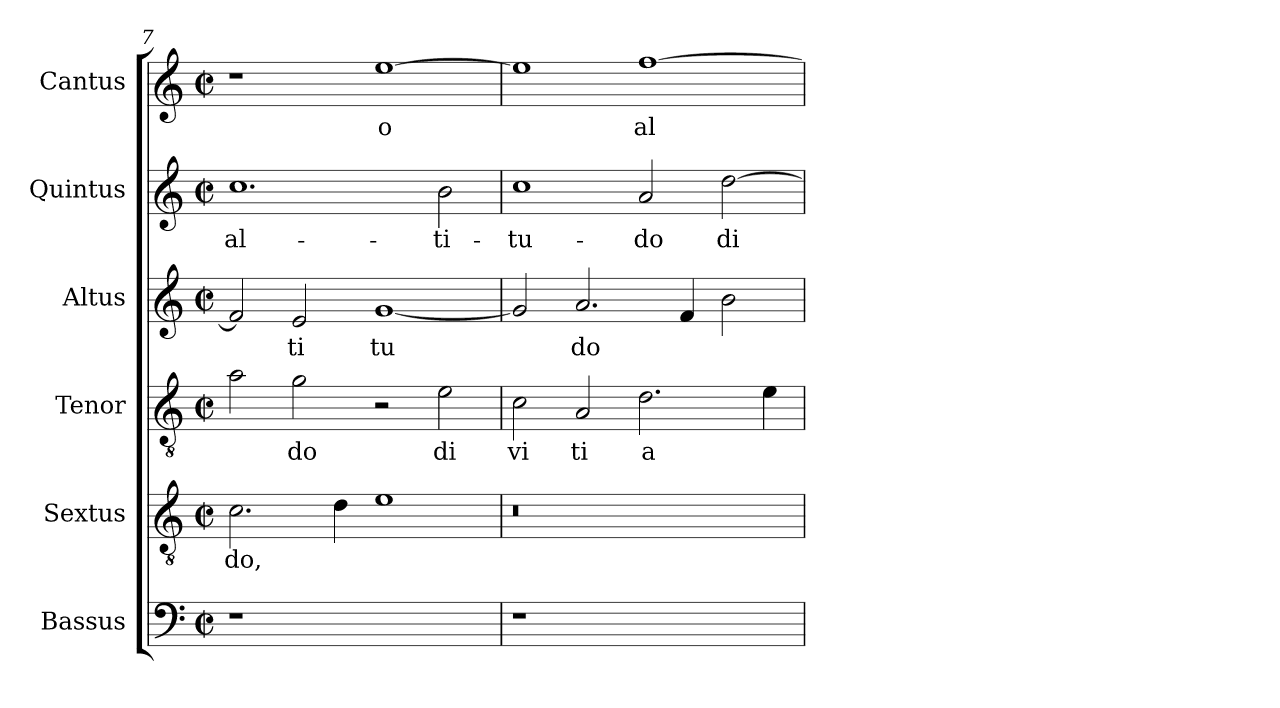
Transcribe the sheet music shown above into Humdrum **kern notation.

**kern	**kern	**text	**kern	**text	**kern	**text	**kern	**text	**kern	**text
*part6	*part5	*part5	*part4	*part4	*part3	*part3	*part2	*part2	*part1	*part1
*staff6	*staff5	*staff5	*staff4	*staff4	*staff3	*staff3	*staff2	*staff2	*staff1	*staff1
*I"Bassus	*I"Sextus	*	*I"Tenor	*	*I"Altus	*	*I"Quintus	*	*I"Cantus	*
!!LO:LB:g=z
*clefF4	*clefGv2	*	*clefGv2	*	*clefG2	*	*clefG2	*	*clefG2	*
*k[]	*k[]	*	*k[]	*	*k[]	*	*k[]	*	*k[]	*
*C:	*C:	*	*C:	*	*C:	*	*C:	*	*C:	*
*M2/2	*M2/2	*	*M2/2	*	*M2/2	*	*M2/2	*	*M2/2	*
*met(c|)	*met(c|)	*	*met(c|)	*	*met(c|)	*	*met(c|)	*	*met(c|)	*
=7	=7	=7	=7	=7	=7	=7	=7	=7	=7	=7
!	!	!LO:LY:b:cj	!	!LO:LY:b:cj	!	!LO:LY:b:cj	!	!LO:LY:b:cj	!	!
1r	2.c\	do,	2a\	.	2f/]	.	1.cc	al-	1r	.
!	!	!	!	!LO:LY:b:cj	!	!LO:LY:b:cj	!	!	!	!
.	.	.	2g\	do	2e/	ti	.	.	.	.
!	!	!LO:LY:b:cj	!	!	!	!	!	!	!	!
.	4d\	.	.	.	.	.	.	.	.	.
!	!	!LO:LY:b:cj	!	!	!	!LO:LY:b:cj	!	!	!	!LO:LY:b:cj
1ryy	1e	.	2r	.	[<1g	tu	.	.	[>1ee	o
!	!	!	!	!LO:LY:b:cj	!	!	!	!LO:LY:b:cj	!	!
.	.	.	2e\	di	.	.	2b\	-ti-	.	.
=8	=8	=8	=8	=8	=8	=8	=8	=8	=8	=8
!	!	!	!	!LO:LY:b:cj	!	!LO:LY:b:cj	!	!LO:LY:b:cj	!	!LO:LY:b:cj
1r	0r	.	2c\	vi	2g/]	.	1cc	-tu-	1ee]	.
!	!	!	!	!LO:LY:b:cj	!	!LO:LY:b:cj	!	!	!	!
.	.	.	2A/	ti	2.a/	do	.	.	.	.
!	!	!	!	!LO:LY:b:cj	!	!	!	!LO:LY:b:cj	!	!LO:LY:b:cj
1ryy	.	.	2.d\	a	.	.	2a/	-do	[>1ff	al-
!	!	!	!	!	!	!LO:LY:b:cj	!	!	!	!
.	.	.	.	.	4f/	.	.	.	.	.
!	!	!	!	!	!	!LO:LY:b:cj	!	!LO:LY:b:cj	!	!
.	.	.	.	.	2b\	.	[>2dd\	di-	.	.
!	!	!	!	!LO:LY:b:cj	!	!	!	!	!	!
.	.	.	4e\	.	.	.	.	.	.	.
=	=	=	=	=	=	=	=	=	=	=
*-	*-	*-	*-	*-	*-	*-	*-	*-	*-	*-
